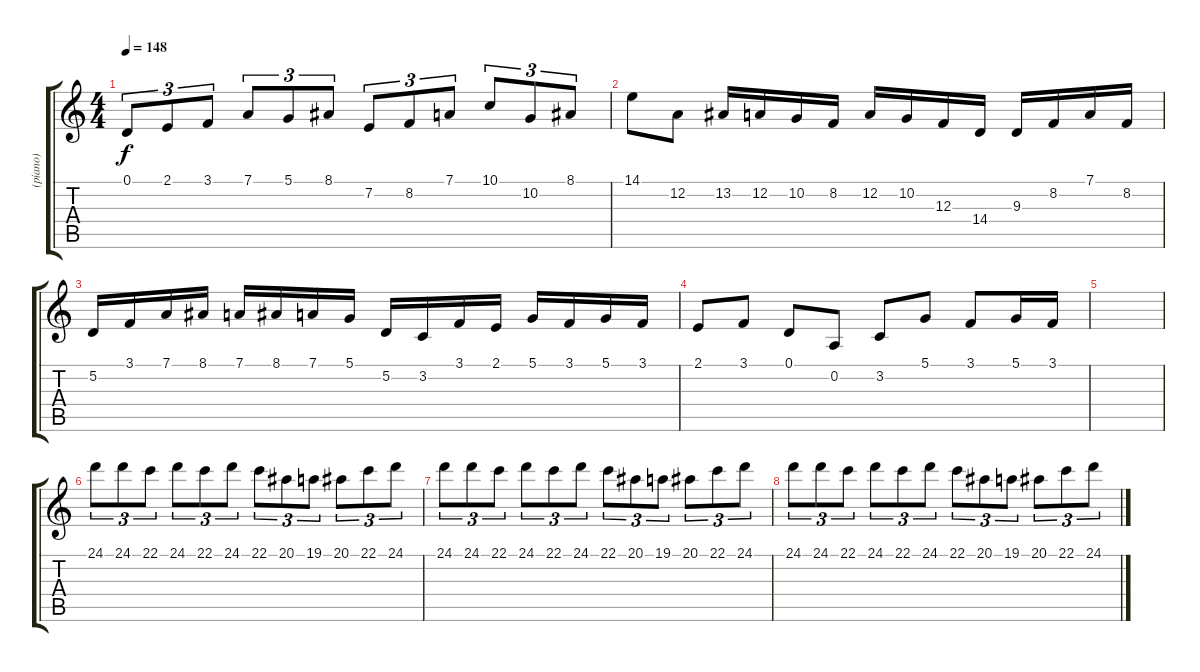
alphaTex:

\track ("(piano)" "(piano)") {instrument electricgrandpiano}
\staff {score tabs}
\tuning (D4 A3 F3 C3 G2 D2) {hide}
\ts (4 4)
\tempo 148
\clef g2
\ks c
0.1.8{tu (3 2) dy f volume 13 balance 0 instrument lead1square} 2.1.8{tu (3 2)} 3.1.8{tu (3 2)} 7.1.8{tu (3 2)} 5.1.8{tu (3 2)} 8.1.8{tu (3 2)} 7.2.8{tu (3 2)} 8.2.8{tu (3 2)} 7.1.8{tu (3 2)} 10.1.8{tu (3 2)} 10.2.8{tu (3 2)} 8.1.8{tu (3 2)} |
14.1.8 12.2.8 13.2.16 12.2.16 10.2.16 8.2.16 12.2.16 10.2.16 12.3.16 14.4.16 9.3.16 8.2.16 7.1.16 8.2.16 |
5.2.16 3.1.16 7.1.16 8.1.16 7.1.16 8.1.16 7.1.16 5.1.16 5.2.16 3.2.16 3.1.16 2.1.16 5.1.16 3.1.16 5.1.16 3.1.16 |
2.1.8 3.1.8 0.1.8 0.2.8 3.2.8 5.1.8 3.1.8 5.1.16 3.1.16 |
|
24.1.8{tu (3 2)} 24.1.8{tu (3 2)} 22.1.8{tu (3 2)} 24.1.8{tu (3 2)} 22.1.8{tu (3 2)} 24.1.8{tu (3 2)} 22.1.8{tu (3 2)} 20.1.8{tu (3 2)} 19.1.8{tu (3 2)} 20.1.8{tu (3 2)} 22.1.8{tu (3 2)} 24.1.8{tu (3 2)} |
24.1.8{tu (3 2)} 24.1.8{tu (3 2)} 22.1.8{tu (3 2)} 24.1.8{tu (3 2)} 22.1.8{tu (3 2)} 24.1.8{tu (3 2)} 22.1.8{tu (3 2)} 20.1.8{tu (3 2)} 19.1.8{tu (3 2)} 20.1.8{tu (3 2)} 22.1.8{tu (3 2)} 24.1.8{tu (3 2)} |
24.1.8{tu (3 2)} 24.1.8{tu (3 2)} 22.1.8{tu (3 2)} 24.1.8{tu (3 2)} 22.1.8{tu (3 2)} 24.1.8{tu (3 2)} 22.1.8{tu (3 2)} 20.1.8{tu (3 2)} 19.1.8{tu (3 2)} 20.1.8{tu (3 2)} 22.1.8{tu (3 2)} 24.1.8{tu (3 2)}
